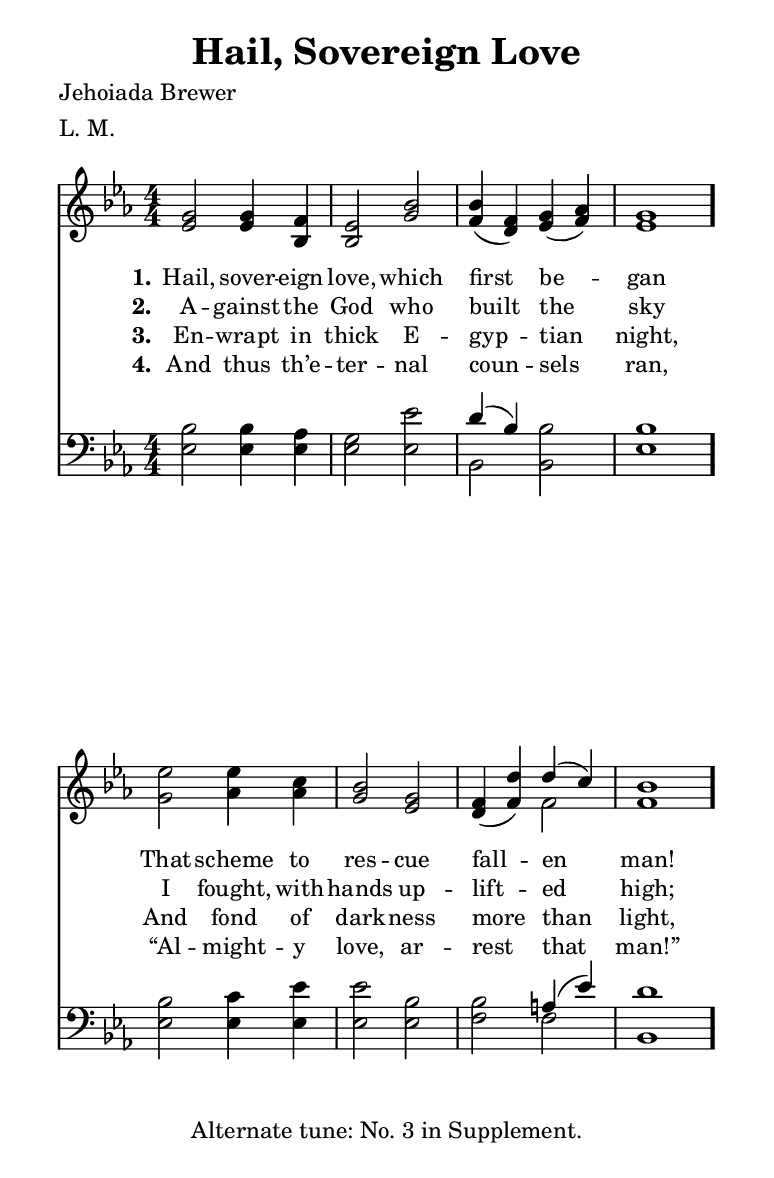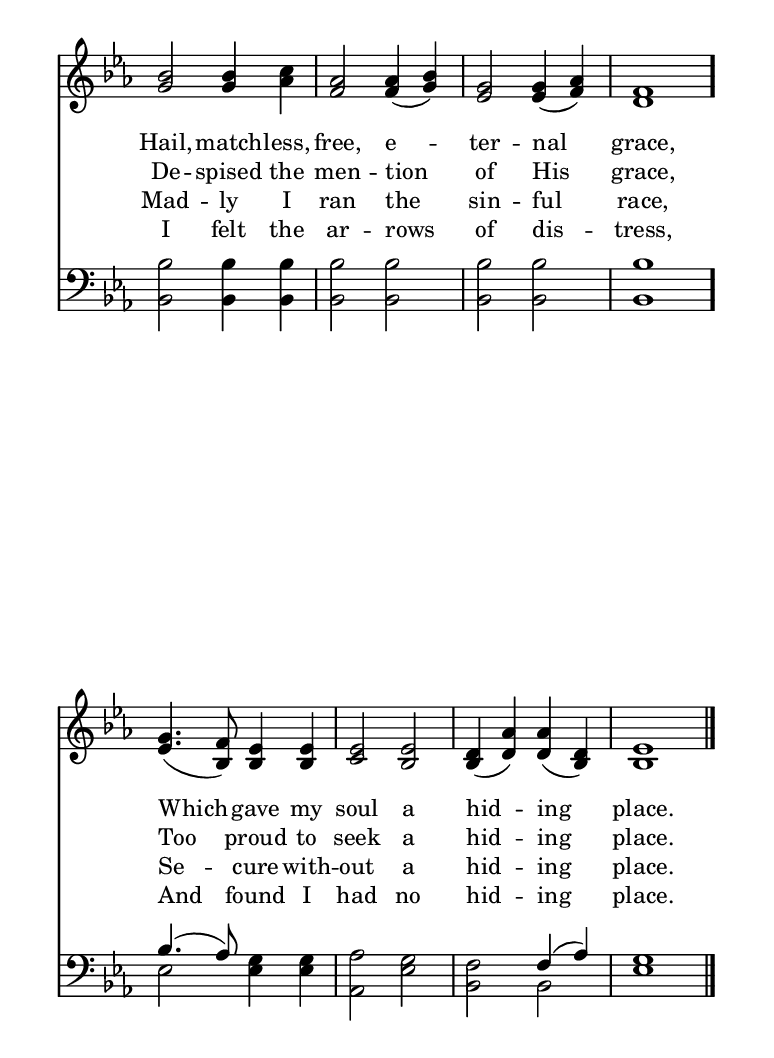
\include "common/global.ily"
\paper {
  \include "common/paper.ily"
  ragged-last-bottom = ##t % keep markup verses from clinging to bottom of page
  system-count = #(cond (is-eogsized 2) (#t #f))
  oddFooterMarkup = \markup { \fill-line { \on-the-fly \first-page "Alternate tune: No. 3 in Supplement." } }
  system-system-spacing.padding = 11
}

\header{
  hymnnumber = "88"
  title = "Hail, Sovereign Love"
  tunename = "Bera"
  meter = "L. M."
  poet = "Jehoiada Brewer" % original has "Jehoida"
  composer = ""
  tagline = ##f
}

% for fermata in MIDI
ta = { \tempo 4=110 }
tb = { \tempo 4=55  }

patternAA = { c2       c4 c4 | c2 c2      | c4( c4) c4( c4) | c1 }
patternAB = { c2       c4 c4 | c2 c2      | c4( c4) c2      | c1 }
patternAC = { c2       c4 c4 | c2 c2      | c2      c2      | c1 }
patternAD = { c2       c4 c4 | c2 c2      | c2      c4( c4) | c1 }
patternAE = { c2       c4 c4 | c2 c4( c4) | c2      c4( c4) | c1 }
patternAF = { c4.( c8) c4 c4 | c2 c2      | c4( c4) c4( c4) | c1 }
patternAG = { c4.( c8) c4 c4 | c2 c2      | c2      c4( c4) | c1 }

global = {
  \include "common/overrides.ily"
  \override Staff.TimeSignature.style = #'numbered
  \time 4/4
  \override Score.MetronomeMark.transparent = ##t % hide all fermata changes too
  \ta
  \key ees \major
  \autoBeamOff
}

notesSoprano = {
\global
\relative c'' {

  \changePitch \patternAA { g g f | ees bes' bes f g aes | g }
  \changePitch \patternAA { ees' ees c | bes g | f d' d c | bes } \eogbreak
  \changePitch \patternAE { bes bes c | aes aes bes | g g aes | f }
  \changePitch \patternAF { g f ees ees | ees ees | d aes' aes d, | ees }

  \bar "|."

}
}

notesAlto = {
\global
\relative e' {

  \changePitch \patternAA { ees ees bes | bes g' | f d ees f | ees }
  \changePitch \patternAB { g aes aes | g ees | d f f | f }
  \changePitch \patternAE { g g aes | f f g | ees ees f | d }
  \changePitch \patternAF { ees bes bes bes | c bes | bes d d bes | bes }

}
}

notesTenor = {
\global
\relative a {

  \changePitch \patternAB { bes bes aes | g ees' | d bes bes | bes }
  \changePitch \patternAD { bes | c ees | ees bes | bes a ees' | d }
  \changePitch \patternAC { bes bes bes | bes bes | bes bes | bes }
  \changePitch \patternAG { bes aes | g g | aes g | f f aes | g }

}
}

notesBass = {
\global
\relative f {

  \changePitch \patternAC { ees ees ees | ees ees | bes bes | ees }
  \changePitch \patternAC { ees ees ees | ees ees | f f | bes, }
  \changePitch \patternAC { bes bes bes | bes bes | bes bes | bes }
  \changePitch \patternAC { ees ees ees | aes, ees' | bes bes | ees }

}
}

wordsA = \lyricmode {
\set stanza = "1."

Hail, sover -- eign love, which first be -- gan \bar "."
That scheme to res -- cue fall -- en man! \bar "."
Hail, match -- less, free, e -- ter -- nal grace, \bar "."
Which gave my soul a hid -- ing place. \bar "."

}

wordsB = \lyricmode {
\set stanza = "2."

A -- gainst the God who built the sky
I fought, with hands up -- lift -- ed high;
De -- spised the men -- tion of His grace,
Too proud to seek a hid -- ing place.

}

wordsC = \lyricmode {
\set stanza = "3."

En -- wrapt in thick E -- gyp -- tian night,
And fond of dark -- ness more than light,
Mad -- ly I ran the sin -- ful race,
Se -- cure with -- out a hid -- ing place.

}

wordsD = \lyricmode {
\set stanza = "4."

And thus th’e -- ter -- nal coun -- sels ran,
“Al -- might -- y love, ar -- rest that man!”
I felt the ar -- rows of dis -- tress,
And found I had no hid -- ing place.

}

wordsE = \markuplist {

\line { Indignant Justice stood in view, }
\line { To Sinai’s fiery mount I flew; }
\line { But Justice cried with frowning face, }
\line { “This mountain is no hiding place.” }

}

wordsF = \markuplist {

\line { On Jesus, God’s just vengeance fell, }
\line { Which would have sunk a world to hell; }
\line { He bore it for a sinful race, }
\line { And thus became their Hiding Place. }

}

wordsG = \markuplist {

\line { Should sevenfold storms of thunder roll, }
\line { And shake this globe from pole to pole, }
\line { No thunderbolt shall daunt my face, }
\line { For Jesus is my Hiding Place. }

}

wordsH = \markuplist {

\line { A few more rolling suns at most, }
\line { Shall land me on fair Canaan’s coast, }
\line { Where I shall sing the song of grace, }
\line { And see my glorious Hiding Place. }

}

\score {
  \context ChoirStaff <<
    \context Staff = upper <<
      \set Staff.autoBeaming = ##f
      \set ChoirStaff.systemStartDelimiter = #'SystemStartBar
      \set ChoirStaff.printPartCombineTexts = ##f
      \partcombine #'(2 . 9) \notesSoprano \notesAlto
      \context NullVoice = sopranos { \voiceOne << \notesSoprano >> }
      \context NullVoice = altos { \voiceTwo << \notesAlto >> }
      \context Lyrics = one   \lyricsto sopranos \wordsA
      \context Lyrics = two   \lyricsto sopranos \wordsB
      \context Lyrics = three \lyricsto sopranos \wordsC
      \context Lyrics = four  \lyricsto sopranos \wordsD
    >>
    \context Staff = men <<
      \set Staff.autoBeaming = ##f
      \clef bass
      \set ChoirStaff.printPartCombineTexts = ##f
      \partcombine #'(2 . 9) \notesTenor \notesBass
      \context NullVoice = tenors { \voiceOne << \notesTenor >> }
      \context NullVoice = basses { \voiceTwo << \notesBass >> }
    >>
  >>
  \layout {
    \include "common/layout.ily"
    \context {
      \Lyrics
      % Compensate for wide lyrics by squashing things a bit
      \override LyricSpace.minimum-distance = #0.3
    }
  }
  \midi{
    \include "common/midi.ily"
  }
}

\markup { \fill-line { \column {
  \line{ \bold 5 \column { \wordsE } } \combine \null \vspace #0.4
  \line{ \bold 6 \column { \wordsF } } \combine \null \vspace #0.4
  \line{ \bold 7 \column { \wordsG } } \combine \null \vspace #0.4
  \line{ \bold 8 \column { \wordsH } } \combine \null \vspace #0.4
} } }

\version "2.19.49"  % necessary for upgrading to future LilyPond versions.

% vi:set et ts=2 sw=2 ai nocindent syntax=lilypond:
